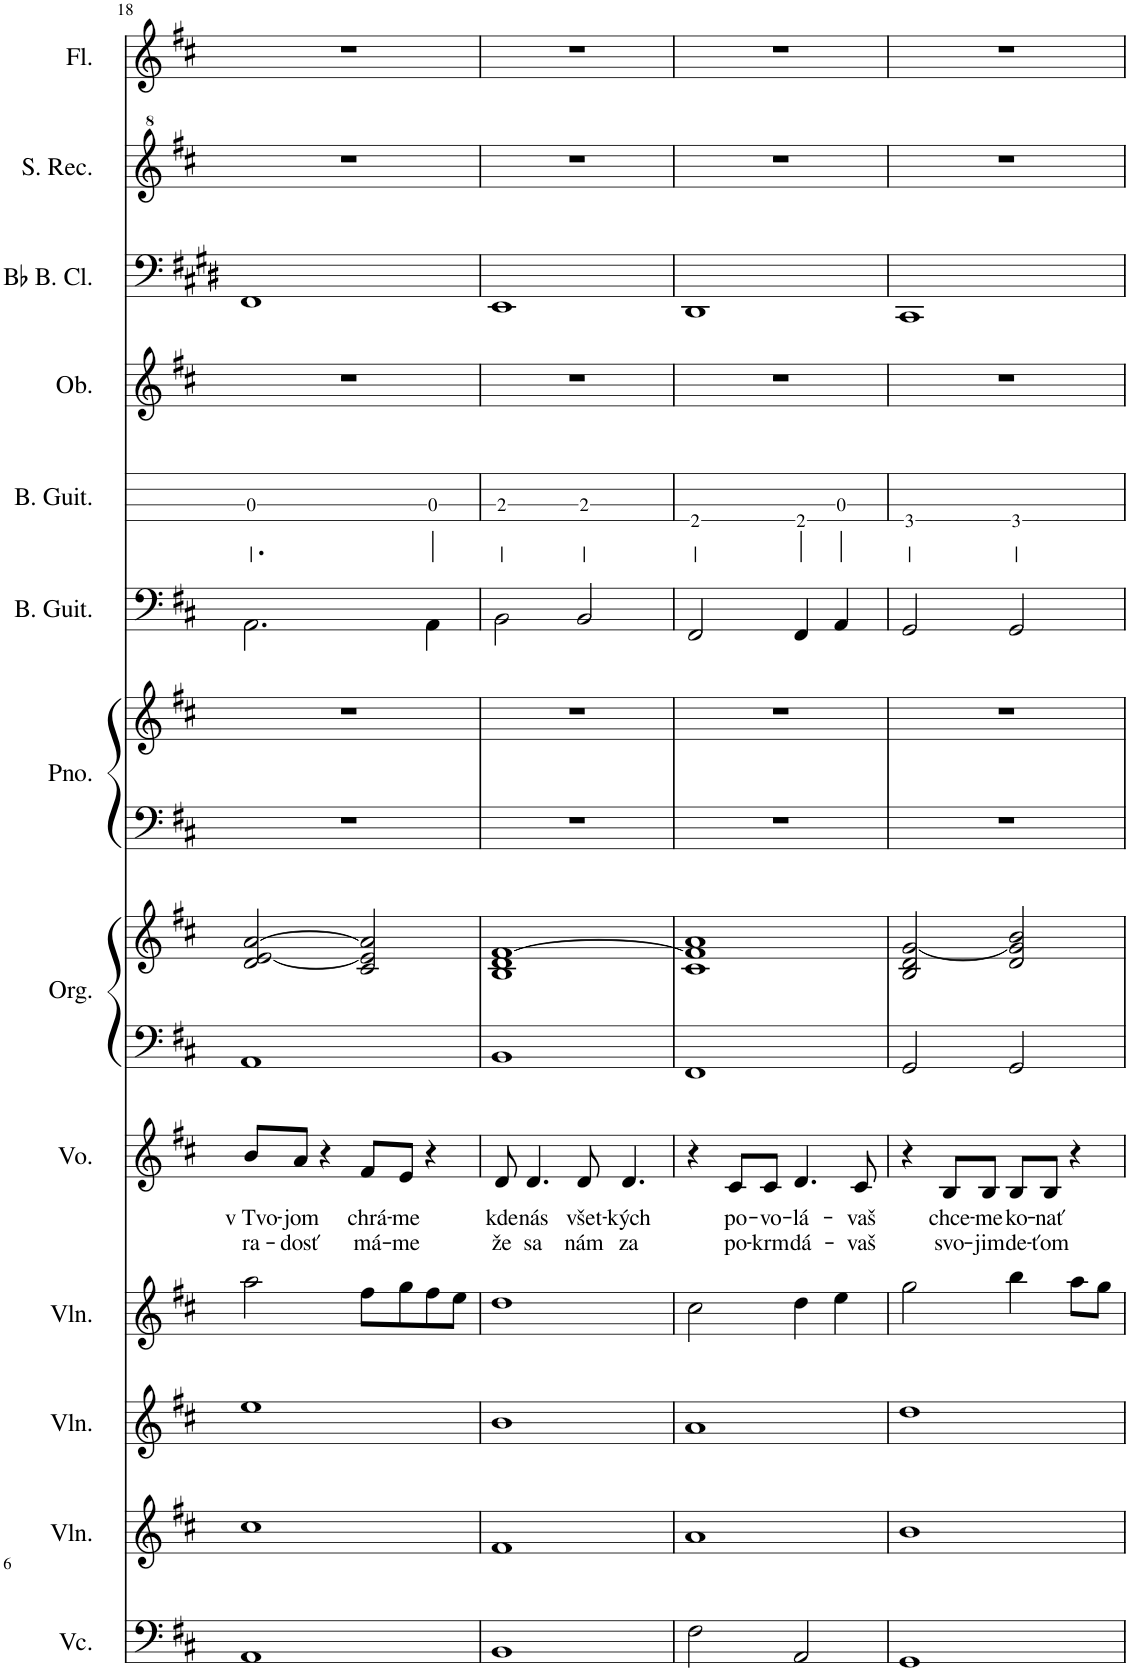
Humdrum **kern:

**kern	**kern	**kern	**kern	**kern	**text	**text	**kern	**kern	**kern	**kern	**kern	**kern	**kern	**kern	**kern	**kern
*part13	*part12	*part11	*part10	*part9	*part9	*part9	*part8	*part8	*part7	*part7	*part6	*part5	*part4	*part3	*part2	*part1
*staff15	*staff14	*staff13	*staff12	*staff11	*staff11	*staff11	*staff10	*staff9	*staff8	*staff7	*staff6	*staff5	*staff4	*staff3	*staff2	*staff1
*I"Violoncello	*I"Violin	*I"Violin	*I"Violin	*I"Voice	*	*	*I"Organ	*	*I"Piano	*	*I"Bass Guitar	*I"Bass Guitar	*I"Oboe	*I"Bb Bass Clarinet (Bass Clef)	*I"Soprano Recorder	*I"Flute
*I'Vc.	*I'Vln.	*I'Vln.	*I'Vln.	*I'Vo.	*	*	*I'Org.	*	*I'Pno.	*	*I'B. Guit.	*I'B. Guit.	*I'Ob.	*I'Bb B. Cl.	*I'S. Rec.	*I'Fl.
!!LO:PB:g=z
*clefF4	*clefG2	*clefG2	*clefG2	*clefG2	*	*	*clefF4	*clefG2	*clefF4	*clefG2	*clefF4	*	*clefG2	*clefF4	*clefG^2	*clefG2
*	*	*	*	*	*	*	*	*	*	*	*Trd7c12	*Trd7c12	*	*Trd1c2	*	*
*k[f#c#]	*k[f#c#]	*k[f#c#]	*k[f#c#]	*k[f#c#]	*	*	*k[f#c#]	*k[f#c#]	*k[f#c#]	*k[f#c#]	*k[f#c#]	*k[f#c#]	*k[f#c#]	*k[f#c#g#d#]	*k[f#c#]	*k[f#c#]
*M4/4	*M4/4	*M4/4	*M4/4	*M4/4	*	*	*M4/4	*M4/4	*M4/4	*M4/4	*M4/4	*M4/4	*M4/4	*M4/4	*M4/4	*M4/4
=18	=18	=18	=18	=18	=18	=18	=18	=18	=18	=18	=18	=18	=18	=18	=18	=18
!	!	!	!	!	!LO:LY:b	!LO:LY:b	!	!	!	!	!	!	!	!	!	!
1AA	1cc#	1ee	2aa\	8b/L	v Tvo-	ra-	1AA	2d/ [2e/ [2a/	1r	1r	2.AA\	2.AA\	1r	1FF#	1r	1r
!	!	!	!	!	!LO:LY:b	!LO:LY:b	!	!	!	!	!	!	!	!	!	!
.	.	.	.	8a/J	-jom	-dosť	.	.	.	.	.	.	.	.	.	.
.	.	.	.	4r	.	.	.	.	.	.	.	.	.	.	.	.
!	!	!	!	!	!LO:LY:b	!LO:LY:b	!	!	!	!	!	!	!	!	!	!
.	.	.	8ff#\L	8f#/L	chrá-	má-	.	2c#/ 2e/] 2a/]	.	.	.	.	.	.	.	.
!	!	!	!	!	!LO:LY:b	!LO:LY:b	!	!	!	!	!	!	!	!	!	!
.	.	.	8gg\	8e/J	-me	-me	.	.	.	.	.	.	.	.	.	.
.	.	.	8ff#\	4r	.	.	.	.	.	.	4AA\	4AA\	.	.	.	.
.	.	.	8ee\J	.	.	.	.	.	.	.	.	.	.	.	.	.
=19	=19	=19	=19	=19	=19	=19	=19	=19	=19	=19	=19	=19	=19	=19	=19	=19
!	!	!	!	!	!LO:LY:b	!LO:LY:b	!	!	!	!	!	!	!	!	!	!
1BB	1f#	1b	1dd	8d/	kde	že	1BB	1B 1d [1f#	1r	1r	2BB\	2BB\	1r	1EE	1r	1r
!	!	!	!	!	!LO:LY:b	!LO:LY:b	!	!	!	!	!	!	!	!	!	!
.	.	.	.	4.d/	nás	sa	.	.	.	.	.	.	.	.	.	.
!	!	!	!	!	!LO:LY:b	!LO:LY:b	!	!	!	!	!	!	!	!	!	!
.	.	.	.	8d/	všet-	nám	.	.	.	.	2BB/	2BB\	.	.	.	.
!	!	!	!	!	!LO:LY:b	!LO:LY:b	!	!	!	!	!	!	!	!	!	!
.	.	.	.	4.d/	-kých	za	.	.	.	.	.	.	.	.	.	.
=20	=20	=20	=20	=20	=20	=20	=20	=20	=20	=20	=20	=20	=20	=20	=20	=20
*	*	*	*	*	*	*	*	*^	*	*	*	*	*	*	*	*
2F#\	1a	1a	2cc#\	4r	.	.	1FF#	1f#] 1a	1c#	1r	1r	2FF#/	2FF#\	1r	1DD#	1r	1r
!	!	!	!	!	!LO:LY:b	!LO:LY:b	!	!	!	!	!	!	!	!	!	!	!
.	.	.	.	8c#/L	po-	po-	.	.	.	.	.	.	.	.	.	.	.
!	!	!	!	!	!LO:LY:b	!LO:LY:b	!	!	!	!	!	!	!	!	!	!	!
.	.	.	.	8c#/J	-vo-	-krm	.	.	.	.	.	.	.	.	.	.	.
!	!	!	!	!	!LO:LY:b	!LO:LY:b	!	!	!	!	!	!	!	!	!	!	!
2AA/	.	.	4dd\	4.d/	-lá-	dá-	.	.	.	.	.	4FF#/	4FF#\	.	.	.	.
.	.	.	4ee\	.	.	.	.	.	.	.	.	4AA/	4AA\	.	.	.	.
!	!	!	!	!	!LO:LY:b	!LO:LY:b	!	!	!	!	!	!	!	!	!	!	!
.	.	.	.	8c#/	-vaš	-vaš	.	.	.	.	.	.	.	.	.	.	.
*	*	*	*	*	*	*	*	*v	*v	*	*	*	*	*	*	*	*
=21	=21	=21	=21	=21	=21	=21	=21	=21	=21	=21	=21	=21	=21	=21	=21	=21
1GG	1b	1dd	2gg\	4r	.	.	2GG/	2B/ 2d/ [<2g/	1r	1r	2GG/	2GG\	1r	1CC#	1r	1r
!	!	!	!	!	!LO:LY:b	!LO:LY:b	!	!	!	!	!	!	!	!	!	!
.	.	.	.	8B/L	chce-	svo-	.	.	.	.	.	.	.	.	.	.
!	!	!	!	!	!LO:LY:b	!LO:LY:b	!	!	!	!	!	!	!	!	!	!
.	.	.	.	8B/J	-me	-jim	.	.	.	.	.	.	.	.	.	.
!	!	!	!	!	!LO:LY:b	!LO:LY:b	!	!	!	!	!	!	!	!	!	!
.	.	.	4bb\	8B/L	ko-	de-	2GG/	2d/ 2g/] 2b/	.	.	2GG/	2GG\	.	.	.	.
!	!	!	!	!	!LO:LY:b	!LO:LY:b	!	!	!	!	!	!	!	!	!	!
.	.	.	.	8B/J	-nať	-ťom	.	.	.	.	.	.	.	.	.	.
.	.	.	8aa\L	4r	.	.	.	.	.	.	.	.	.	.	.	.
.	.	.	8gg\J	.	.	.	.	.	.	.	.	.	.	.	.	.
=	=	=	=	=	=	=	=	=	=	=	=	=	=	=	=	=
*-	*-	*-	*-	*-	*-	*-	*-	*-	*-	*-	*-	*-	*-	*-	*-	*-
